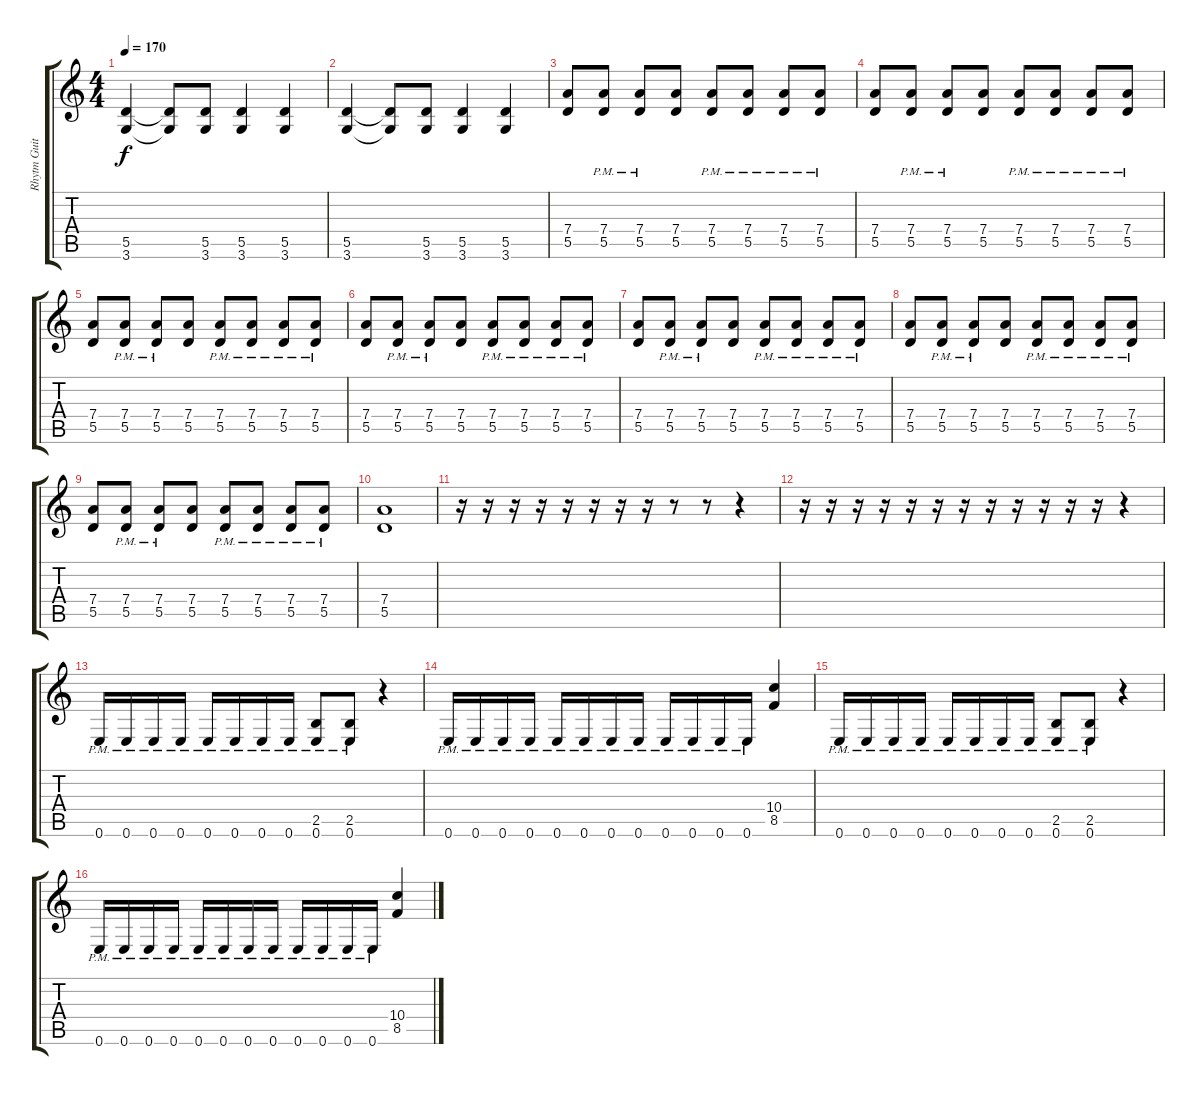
\track ("Rhytm Guitar 1" "Rhytm Guit") {instrument distortionguitar}
\staff {score tabs}
\tuning (E4 B3 G3 D3 A2 E2) {hide}
\ts (4 4)
\tempo 170
\clef g2
\ks c
(5.5 3.6).4{dy f} (5.5{t} 3.6{t}).8 (5.5 3.6).8 (5.5 3.6).4 (5.5 3.6).4 |
(5.5 3.6).4 (5.5{t} 3.6{t}).8 (5.5 3.6).8 (5.5 3.6).4 (5.5 3.6).4 |
(7.4 5.5).8 (7.4{pm} 5.5{pm}).8 (7.4{pm} 5.5{pm}).8 (7.4 5.5).8 (7.4{pm} 5.5{pm}).8 (7.4{pm} 5.5{pm}).8 (7.4{pm} 5.5{pm}).8 (7.4{pm} 5.5{pm}).8 |
(7.4 5.5).8 (7.4{pm} 5.5{pm}).8 (7.4{pm} 5.5{pm}).8 (7.4 5.5).8 (7.4{pm} 5.5{pm}).8 (7.4{pm} 5.5{pm}).8 (7.4{pm} 5.5{pm}).8 (7.4{pm} 5.5{pm}).8 |
(7.4 5.5).8 (7.4{pm} 5.5{pm}).8 (7.4{pm} 5.5{pm}).8 (7.4 5.5).8 (7.4{pm} 5.5{pm}).8 (7.4{pm} 5.5{pm}).8 (7.4{pm} 5.5{pm}).8 (7.4{pm} 5.5{pm}).8 |
(7.4 5.5).8 (7.4{pm} 5.5{pm}).8 (7.4{pm} 5.5{pm}).8 (7.4 5.5).8 (7.4{pm} 5.5{pm}).8 (7.4{pm} 5.5{pm}).8 (7.4{pm} 5.5{pm}).8 (7.4{pm} 5.5{pm}).8 |
(7.4 5.5).8 (7.4{pm} 5.5{pm}).8 (7.4{pm} 5.5{pm}).8 (7.4 5.5).8 (7.4{pm} 5.5{pm}).8 (7.4{pm} 5.5{pm}).8 (7.4{pm} 5.5{pm}).8 (7.4{pm} 5.5{pm}).8 |
(7.4 5.5).8 (7.4{pm} 5.5{pm}).8 (7.4{pm} 5.5{pm}).8 (7.4 5.5).8 (7.4{pm} 5.5{pm}).8 (7.4{pm} 5.5{pm}).8 (7.4{pm} 5.5{pm}).8 (7.4{pm} 5.5{pm}).8 |
(7.4 5.5).8 (7.4{pm} 5.5{pm}).8 (7.4{pm} 5.5{pm}).8 (7.4 5.5).8 (7.4{pm} 5.5{pm}).8 (7.4{pm} 5.5{pm}).8 (7.4{pm} 5.5{pm}).8 (7.4{pm} 5.5{pm}).8 |
(7.4 5.5).1 |
r.16 r.16 r.16 r.16 r.16 r.16 r.16 r.16 r.8 r.8 r.4 |
r.16 r.16 r.16 r.16 r.16 r.16 r.16 r.16 r.16 r.16 r.16 r.16 r.4 |
0.6{pm}.16 0.6{pm}.16 0.6{pm}.16 0.6{pm}.16 0.6{pm}.16 0.6{pm}.16 0.6{pm}.16 0.6{pm}.16 (2.5{pm} 0.6{pm}).8 (2.5{pm} 0.6{pm}).8 r.4 |
0.6{pm}.16 0.6{pm}.16 0.6{pm}.16 0.6{pm}.16 0.6{pm}.16 0.6{pm}.16 0.6{pm}.16 0.6{pm}.16 0.6{pm}.16 0.6{pm}.16 0.6{pm}.16 0.6{pm}.16 (10.4 8.5).4 |
0.6{pm}.16 0.6{pm}.16 0.6{pm}.16 0.6{pm}.16 0.6{pm}.16 0.6{pm}.16 0.6{pm}.16 0.6{pm}.16 (2.5{pm} 0.6{pm}).8 (2.5{pm} 0.6{pm}).8 r.4 |
0.6{pm}.16 0.6{pm}.16 0.6{pm}.16 0.6{pm}.16 0.6{pm}.16 0.6{pm}.16 0.6{pm}.16 0.6{pm}.16 0.6{pm}.16 0.6{pm}.16 0.6{pm}.16 0.6{pm}.16 (10.4 8.5).4
